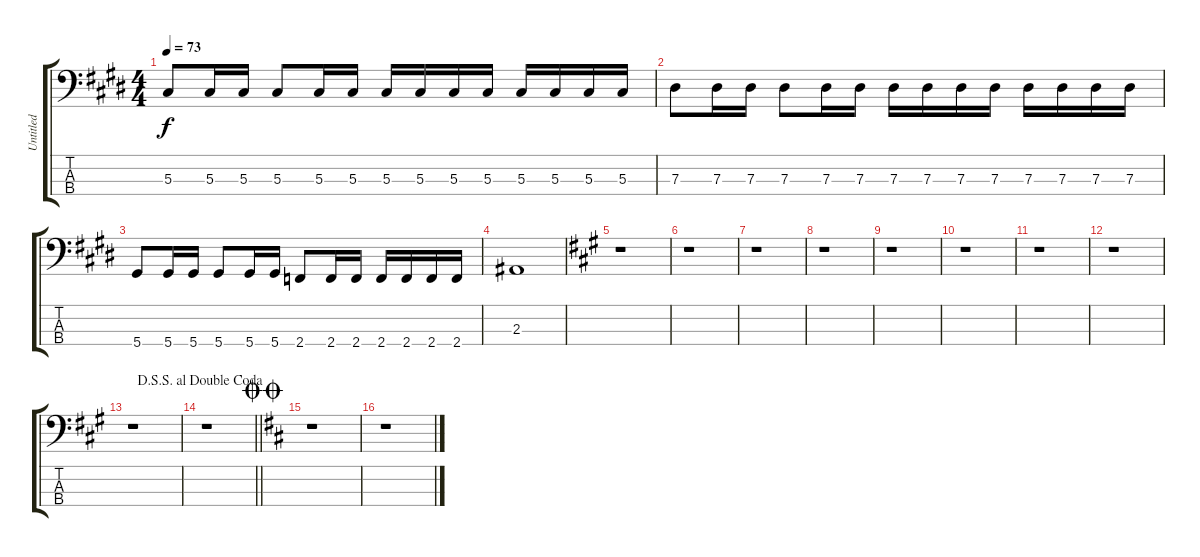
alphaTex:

\track ("Untitled" "Untitled") {instrument electricbassfinger}
\staff {score tabs}
\tuning (Gb2 Db2 Ab1 Eb1) {hide}
\ts (4 4)
\tempo 73
\clef f4
\ks e
5.3.8{dy f} 5.3.16 5.3.16 5.3.8 5.3.16 5.3.16 5.3.16 5.3.16 5.3.16 5.3.16 5.3.16 5.3.16 5.3.16 5.3.16 |
\ks c#minor
7.3.8 7.3.16 7.3.16 7.3.8 7.3.16 7.3.16 7.3.16 7.3.16 7.3.16 7.3.16 7.3.16 7.3.16 7.3.16 7.3.16 |
\ks e
5.4.8 5.4.16 5.4.16 5.4.8 5.4.16 5.4.16 2.4.8 2.4.16 2.4.16 2.4.16 2.4.16 2.4.16 2.4.16 |
\ks c#minor
2.3.1 |
\ks a
r.1 |
r.1 |
r.1 |
r.1 |
r.1 |
r.1 |
r.1 |
r.1 |
r.1 |
\jump dalsegnosegnoaldoublecoda
\barLineRight lightlight
r.1 |
\jump doublecoda
\ks d
r.1 |
r.1
